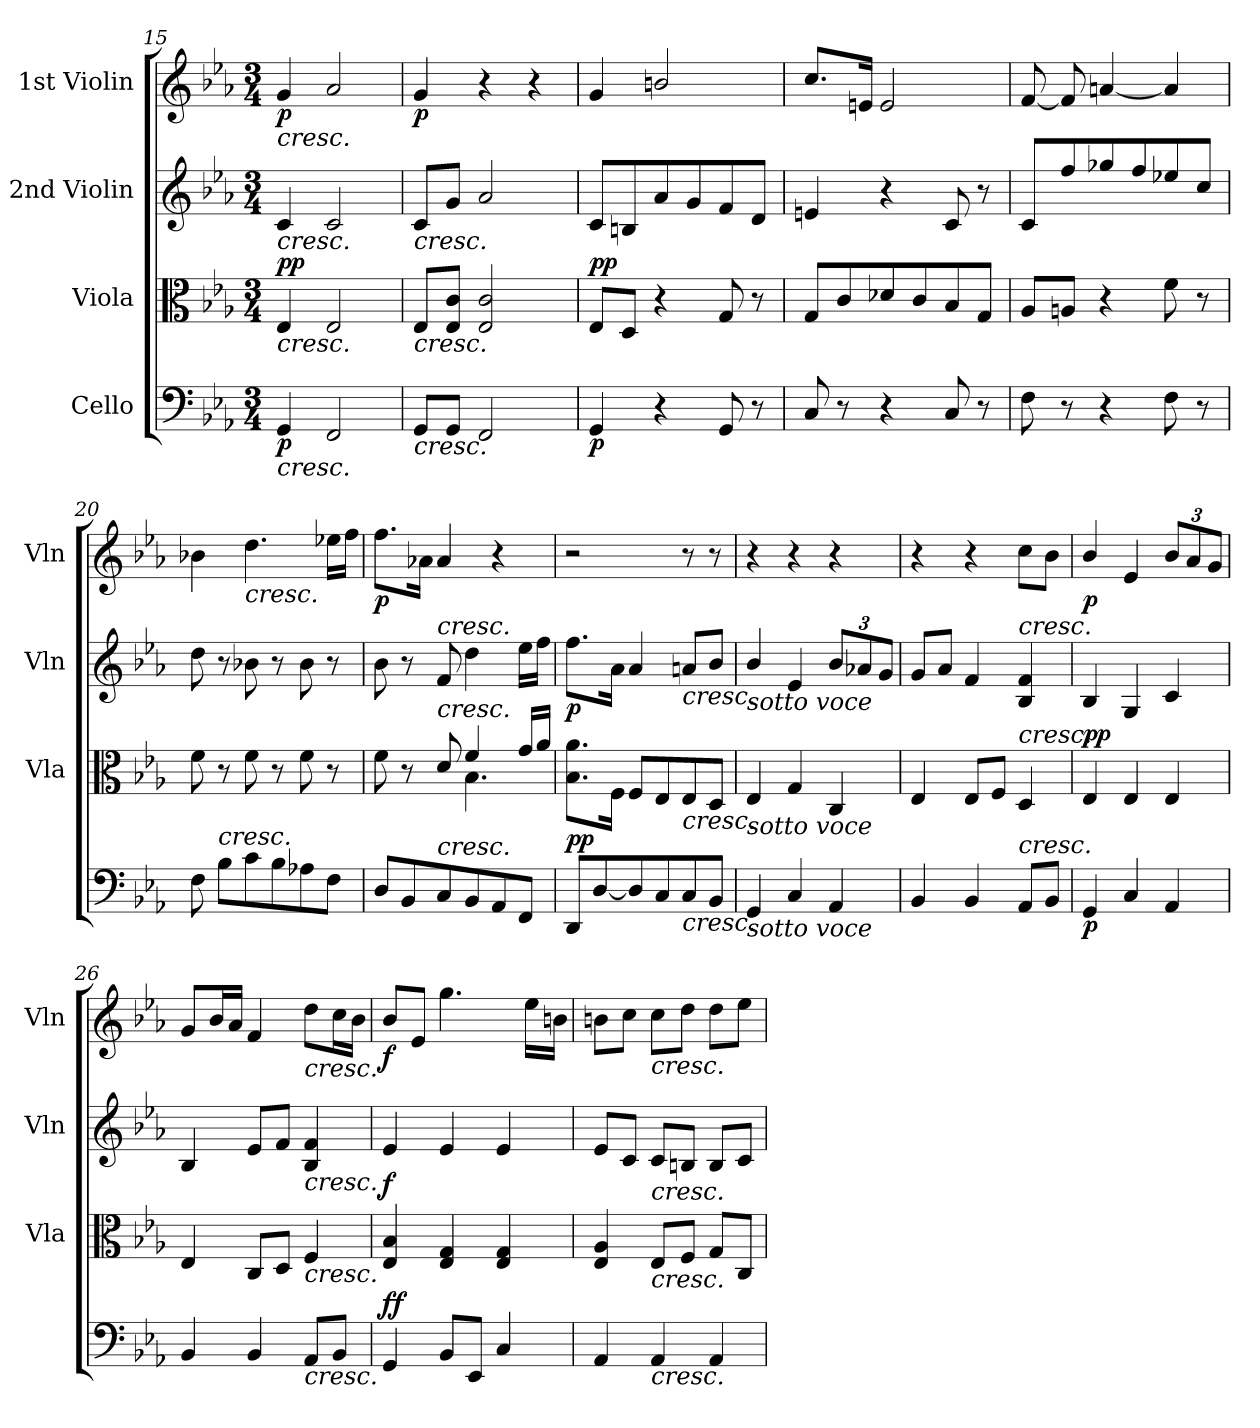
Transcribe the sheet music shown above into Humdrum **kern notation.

**kern	**dynam	**kern	**dynam	**kern	**dynam	**kern	**dynam
*part4	*part4	*part3	*part3	*part2	*part2	*part1	*part1
*staff4	*staff4	*staff3	*staff3	*staff2	*staff2	*staff1	*staff1
*I"Cello	*	*I"Viola	*	*I"2nd Violin	*	*I"1st Violin	*
*	*	*I'Vla	*	*I'Vln	*	*I'Vln	*
*clefF4	*	*clefC3	*	*clefG2	*	*clefG2	*
*k[b-e-a-]	*	*k[b-e-a-]	*	*k[b-e-a-]	*	*k[b-e-a-]	*
*E-:	*	*E-:	*	*E-:	*	*E-:	*
*M3/4	*	*M3/4	*	*M3/4	*	*M3/4	*
=15	=15	=15	=15	=15	=15	=15	=15
!	!	!	!	!	!	!LO:TX:b:i:t=cresc.	!
!	!	!	!	!LO:TX:b:i:t=cresc.	!	!	!
!	!	!LO:TX:b:i:t=cresc.	!	!	!	!	!
!LO:TX:b:i:t=cresc.	!	!	!	!	!	!	!
!	!LO:DY:b	!	!LO:DY:a	!	!	!	!
!	!	!	!LO:DY:n=1:b	!	!	!	!LO:DY:b
4GG/	p	4E-/	p p	4c/	.	4g/	p
2FF/	.	2E-/	.	2c/	.	2a-/	.
!!LO:LB:g=z
=16	=16	=16	=16	=16	=16	=16	=16
!	!	!	!	!LO:TX:b:i:t=cresc.	!	!	!
!	!	!LO:TX:b:i:t=cresc.	!	!	!	!	!
!LO:TX:b:i:t=cresc.	!	!	!	!	!	!	!
!	!	!	!	!	!	!	!LO:DY:b
8GG/L	.	8E-/L	.	8c/L	.	4g/	p
8GG/J	.	8E-/ 8c/J	.	8g/J	.	.	.
2FF/	.	2E-/ 2c/	.	2a-/	.	4r	.
.	.	.	.	.	.	4r	.
=17	=17	=17	=17	=17	=17	=17	=17
!	!LO:DY:b	!	!LO:DY:b	!	!	!	!
!	!	!	!LO:DY:n=1:a	!	!	!	!
4GG/	p	8E-/L	p p	8c/L	.	4g/	.
.	.	8D/J	.	8Bn/	.	.	.
4r	.	4r	.	8a-/	.	2bn/	.
.	.	.	.	8g/	.	.	.
8GG/	.	8G/	.	8f/	.	.	.
8r	.	8r	.	8d/J	.	.	.
=18	=18	=18	=18	=18	=18	=18	=18
8C/	.	8G/L	.	4en/	.	8.cc/L	.
8r	.	8c/	.	.	.	.	.
.	.	.	.	.	.	16en/Jk	.
4r	.	8d-X/	.	4r	.	2e/	.
.	.	8c/	.	.	.	.	.
8C/	.	8B-/	.	8c/	.	.	.
8r	.	8G/J	.	8r	.	.	.
=19	=19	=19	=19	=19	=19	=19	=19
8F\	.	8A-/L	.	8c/L	.	[8f/	.
8r	.	8An/J	.	8ff/	.	8f/]	.
4r	.	4r	.	8gg-X/	.	[4an/	.
.	.	.	.	8ff/	.	.	.
8F\	.	8f\	.	8ee-X/	.	4a/]	.
8r	.	8r	.	8cc/J	.	.	.
=20	=20	=20	=20	=20	=20	=20	=20
8F\	.	8f\	.	8dd\	.	4b-X\	.
!LO:TX:a:i:t=cresc.	!	!	!	!	!	!	!
8B-\L	.	8r	.	8r	.	.	.
!	!	!	!	!	!	!LO:TX:b:i:t=cresc.	!
8c\	.	8f\	.	8b-X\	.	4.dd\	.
8B-\	.	8r	.	8r	.	.	.
8A-X\	.	8f\	.	8b-\	.	.	.
8F\J	.	8r	.	8r	.	16ee-X\LL	.
.	.	.	.	.	.	16ff\JJ	.
=21	=21	=21	=21	=21	=21	=21	=21
*	*	*^	*	*	*	*	*
!	!	!	!	!	!	!	!	!LO:DY:b
8D/L	.	8f\	4.ryy	.	8b-\	.	8.ff\L	p
8BB-/	.	8r	.	.	8r	.	.	.
.	.	.	.	.	.	.	16a-X\Jk	.
!	!	!	!	!	!LO:TX:a:i:t=cresc.	!	!	!
!	!	!LO:TX:a:i:t=cresc.	!	!	!	!	!	!
!LO:TX:a:i:t=cresc.	!	!	!	!	!	!	!	!
8C/	.	8d/	.	.	8f/	.	4a-/	.
8BB-/	.	4f/	4.B-\	.	4dd\	.	.	.
8AA-/	.	.	.	.	.	.	4r	.
8FF/J	.	16g/LL	.	.	16ee-\LL	.	.	.
.	.	16a-/JJ	.	.	16ff\JJ	.	.	.
*	*	*v	*v	*	*	*	*	*
!!LO:LB:g=z
=22	=22	=22	=22	=22	=22	=22	=22
!	!LO:DY:b	!	!	!	!	!	!
!	!LO:DY:n=1:a	!	!	!	!LO:DY:b	!	!
8DD/L	p p	8.B-\ 8.a-\L	.	8.ff\L	p	2r	.
[8D/	.	.	.	.	.	.	.
.	.	16F\Jk	.	16a-\Jk	.	.	.
8D/]	.	8F/L	.	4a-/	.	.	.
8C/	.	8E-/	.	.	.	.	.
!	!	!	!	!LO:TX:b:i:t=cresc.	!	!	!
!	!	!LO:TX:b:i:t=cresc.	!	!	!	!	!
!LO:TX:b:i:t=cresc.	!	!	!	!	!	!	!
8C/	.	8E-/	.	8an/L	.	8r	.
8BB-/J	.	8D/J	.	8b-/J	.	8r	.
!!LO:PB:g=z
=23	=23	=23	=23	=23	=23	=23	=23
!	!	!	!	!LO:TX:b:i:t=sotto voce	!	!	!
!	!	!LO:TX:b:i:t=sotto voce	!	!	!	!	!
!LO:TX:b:i:t=sotto voce	!	!	!	!	!	!	!
4GG/	.	4E-/	.	4b-/	.	4r	.
4C/	.	4G/	.	4e-/	.	4r	.
*	*	*	*	*Xbrackettup	*	*	*
4AA-/	.	4C/	.	12b-/L	.	4r	.
.	.	.	.	12a-X/	.	.	.
.	.	.	.	12g/J	.	.	.
=24	=24	=24	=24	=24	=24	=24	=24
4BB-/	.	4E-/	.	8g/L	.	4r	.
.	.	.	.	8a-/J	.	.	.
4BB-/	.	8E-/L	.	4f/	.	4r	.
.	.	8F/J	.	.	.	.	.
!	!	!	!	!LO:TX:a:i:t=cresc.	!	!	!
!	!	!LO:TX:a:i:t=cresc.	!	!	!	!	!
!LO:TX:a:i:t=cresc.	!	!	!	!	!	!	!
8AA-/L	.	4D/	.	4B-/ 4f/	.	8cc\L	.
8BB-/J	.	.	.	.	.	8b-\J	.
=25	=25	=25	=25	=25	=25	=25	=25
!	!LO:DY:b	!	!LO:DY:a	!	!	!	!
!	!	!	!LO:DY:n=1:b	!	!	!	!LO:DY:b
4GG/	p	4E-/	p p	4B-/	.	4b-/	p
4C/	.	4E-/	.	4G/	.	4e-/	.
*	*	*	*	*	*	*Xbrackettup	*
4AA-/	.	4E-/	.	4c/	.	12b-/L	.
.	.	.	.	.	.	12a-/	.
.	.	.	.	.	.	12g/J	.
=26	=26	=26	=26	=26	=26	=26	=26
4BB-/	.	4E-/	.	4B-/	.	8g/L	.
.	.	.	.	.	.	16b-/L	.
.	.	.	.	.	.	16a-/JJ	.
4BB-/	.	8C/L	.	8e-/L	.	4f/	.
.	.	8D/J	.	8f/J	.	.	.
!	!	!	!	!	!	!LO:TX:b:i:t=cresc.	!
!	!	!	!	!LO:TX:b:i:t=cresc.	!	!	!
!	!	!LO:TX:b:i:t=cresc.	!	!	!	!	!
!LO:TX:b:i:t=cresc.	!	!	!	!	!	!	!
8AA-/L	.	4F/	.	4B-/ 4f/	.	8dd\L	.
8BB-/J	.	.	.	.	.	16cc\L	.
.	.	.	.	.	.	16b-\JJ	.
=27	=27	=27	=27	=27	=27	=27	=27
!	!LO:DY:b	!	!	!	!	!	!
!	!LO:DY:n=1:a	!	!LO:DY:a	!	!	!	!LO:DY:b
4GG/	f f	4E-/ 4B-/	f	4e-/	.	8b-/L	f
.	.	.	.	.	.	8e-/J	.
8BB-/L	.	4E-/ 4G/	.	4e-/	.	4.gg\	.
8EE-/J	.	.	.	.	.	.	.
4C/	.	4E-/ 4G/	.	4e-/	.	.	.
.	.	.	.	.	.	16ee-\LL	.
.	.	.	.	.	.	16bn\JJ	.
=28	=28	=28	=28	=28	=28	=28	=28
4AA-/	.	4E-/ 4A-/	.	8e-/L	.	8bn\L	.
.	.	.	.	8c/J	.	8cc\J	.
!	!	!	!	!	!	!LO:TX:b:i:t=cresc.	!
!	!	!	!	!LO:TX:b:i:t=cresc.	!	!	!
!	!	!LO:TX:b:i:t=cresc.	!	!	!	!	!
!LO:TX:b:i:t=cresc.	!	!	!	!	!	!	!
4AA-/	.	8E-/L	.	8c/L	.	8cc\L	.
.	.	8F/J	.	8Bn/J	.	8dd\J	.
4AA-/	.	8G/L	.	8B/L	.	8dd\L	.
.	.	8C/J	.	8c/J	.	8ee-\J	.
=	=	=	=	=	=	=	=
*-	*-	*-	*-	*-	*-	*-	*-
